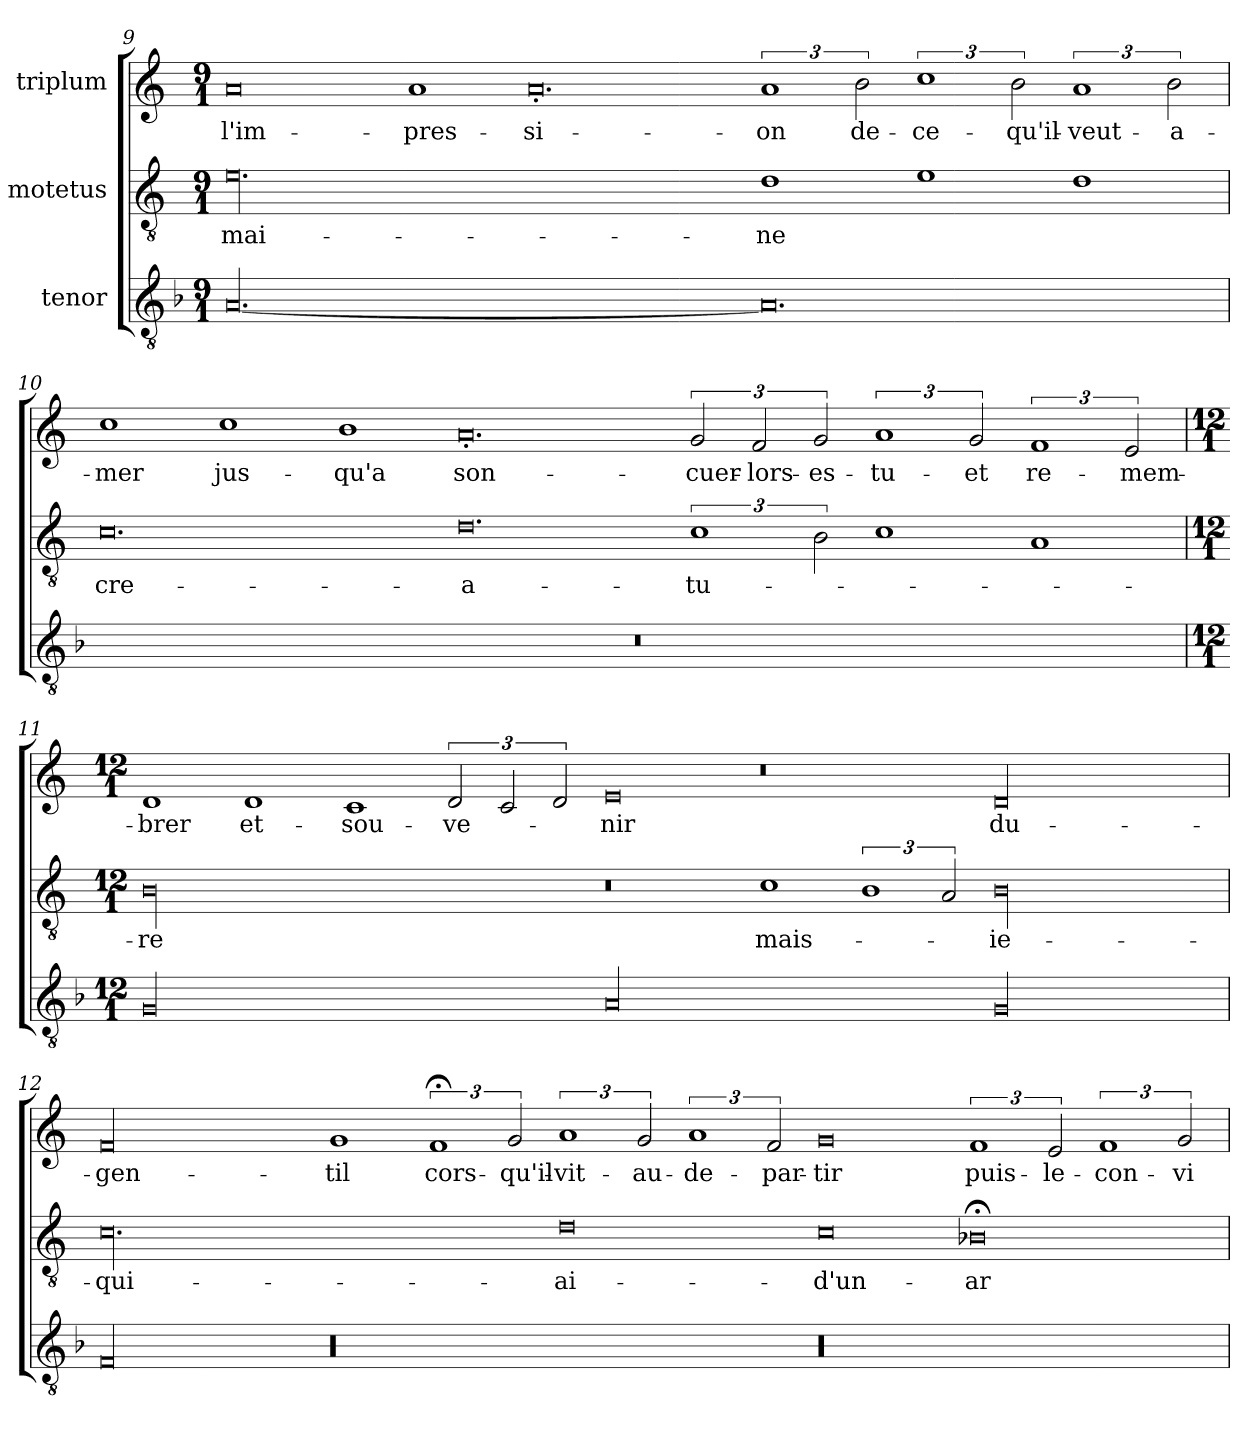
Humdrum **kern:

**kern	**kern	**text	**kern	**text
*part3	*part2	*part2	*part1	*part1
*staff3	*staff2	*staff2	*staff1	*staff1
*I"tenor	*I"motetus	*	*I"triplum	*
!!LO:LB:g=z
*clefGv2	*clefGv2	*	*clefG2	*
*k[b-]	*k[]	*	*k[]	*
*F:	*C:	*	*C:	*
*M9/1	*M9/1	*	*M9/1	*
=9	=9	=9	=9	=9
[00.A/	00.e\	-mai-	0a/	l'im-
.	.	.	1a/	-pres-
.	.	.	0.a'/	-si-
0.A/]	1d\	-ne	3%2a/	-on
.	.	.	3b\	de-
.	1e\	.	3%2cc\	ce-
.	.	.	3b\	qu'il-
.	1d\	.	3%2a/	veut-
.	.	.	3b\	a-
=10	=10	=10	=10	=10
1%9r	0.c\	cre-	1cc\	-mer
.	.	.	1cc\	jus-
.	.	.	1b\	-qu'a
.	0.d\	-a-	0.a'/	son-
.	3%2c\	-tu-	3g/	cuer-
.	.	.	3f/	lors-
.	3B\	.	3g/	es-
.	1c\	.	3%2a/	-tu-
.	.	.	3g/	-et
.	1A/	.	3%2f/	re-
.	.	.	3e/	-mem-
!!LO:LB:g=z
=11	=11	=11	=11	=11
*M12/1	*M12/1	*	*M12/1	*
00Gi/	00B\	-re	1d/	-brer
.	.	.	1d/	et-
.	.	.	1c/	sou-
.	.	.	3d/	-ve-
.	.	.	3c/	.
.	.	.	3d/	.
00Ai/	0r	.	0e/	-nir
.	1c\	mais-	0r	.
.	3%2B\	.	.	.
.	3A/	.	.	.
00Gi/	00B\	ie-	00d/	du-
!!LO:PB:g=z
=12	=12	=12	=12	=12
00Fi/	00.c\	qui-	00f/	gen-
00r	.	.	1g/	-til
.	.	.	3%2f;</	cors-
.	.	.	3g/	qu'il-
.	0d\	ai-	3%2a/	vit-
.	.	.	3g/	au-
.	.	.	3%2a/	de-
.	.	.	3f/	-par-
00r	0c\	d'un-	0g/	-tir
.	0B-X;<\	ar-	3%2f/	puis-
.	.	.	3e/	le-
.	.	.	3%2f/	con-
.	.	.	3g/	-vi-
=	=	=	=	=
*-	*-	*-	*-	*-
